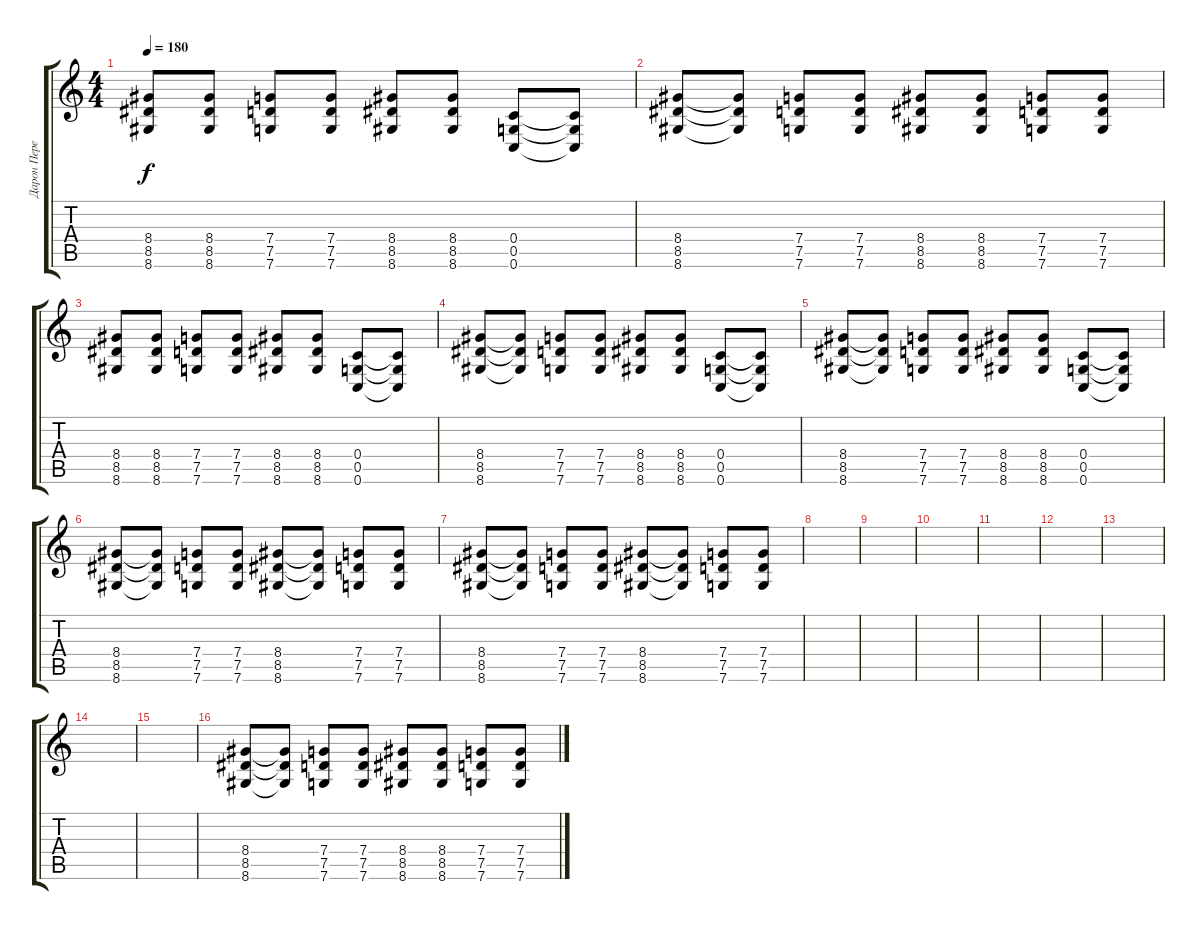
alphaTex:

\track ("Дарон Перегруз" "Дарон Пере") {instrument distortionguitar}
\staff {score tabs}
\tuning (D4 A3 F3 C3 G2 C2) {hide}
\ts (4 4)
\tempo 180
\clef g2
\ks c
(8.4 8.5 8.6).8{dy f} (8.4 8.5 8.6).8 (7.4 7.5 7.6).8 (7.4 7.5 7.6).8 (8.4 8.5 8.6).8 (8.4 8.5 8.6).8 (0.4 0.5 0.6).8 (0.4{t} 0.5{t} 0.6{t}).8 |
(8.4 8.5 8.6).8 (8.4{t} 8.5{t} 8.6{t}).8 (7.4 7.5 7.6).8 (7.4 7.5 7.6).8 (8.4 8.5 8.6).8 (8.4 8.5 8.6).8 (7.4 7.5 7.6).8 (7.4 7.5 7.6).8 |
(8.4 8.5 8.6).8 (8.4 8.5 8.6).8 (7.4 7.5 7.6).8 (7.4 7.5 7.6).8 (8.4 8.5 8.6).8 (8.4 8.5 8.6).8 (0.4 0.5 0.6).8 (0.4{t} 0.5{t} 0.6{t}).8 |
(8.4 8.5 8.6).8 (8.4{t} 8.5{t} 8.6{t}).8 (7.4 7.5 7.6).8 (7.4 7.5 7.6).8 (8.4 8.5 8.6).8 (8.4 8.5 8.6).8 (0.4 0.5 0.6).8 (0.4{t} 0.5{t} 0.6{t}).8 |
(8.4 8.5 8.6).8 (8.4{t} 8.5{t} 8.6{t}).8 (7.4 7.5 7.6).8 (7.4 7.5 7.6).8 (8.4 8.5 8.6).8 (8.4 8.5 8.6).8 (0.4 0.5 0.6).8 (0.4{t} 0.5{t} 0.6{t}).8 |
(8.4 8.5 8.6).8 (8.4{t} 8.5{t} 8.6{t}).8 (7.4 7.5 7.6).8 (7.4 7.5 7.6).8 (8.4 8.5 8.6).8 (8.4{t} 8.5{t} 8.6{t}).8 (7.4 7.5 7.6).8 (7.4 7.5 7.6).8 |
(8.4 8.5 8.6).8 (8.4{t} 8.5{t} 8.6{t}).8 (7.4 7.5 7.6).8 (7.4 7.5 7.6).8 (8.4 8.5 8.6).8 (8.4{t} 8.5{t} 8.6{t}).8 (7.4 7.5 7.6).8 (7.4 7.5 7.6).8 |
|
|
|
|
|
|
|
|
(8.4 8.5 8.6).8 (8.4{t} 8.5{t} 8.6{t}).8 (7.4 7.5 7.6).8 (7.4 7.5 7.6).8 (8.4 8.5 8.6).8 (8.4 8.5 8.6).8 (7.4 7.5 7.6).8 (7.4 7.5 7.6).8
